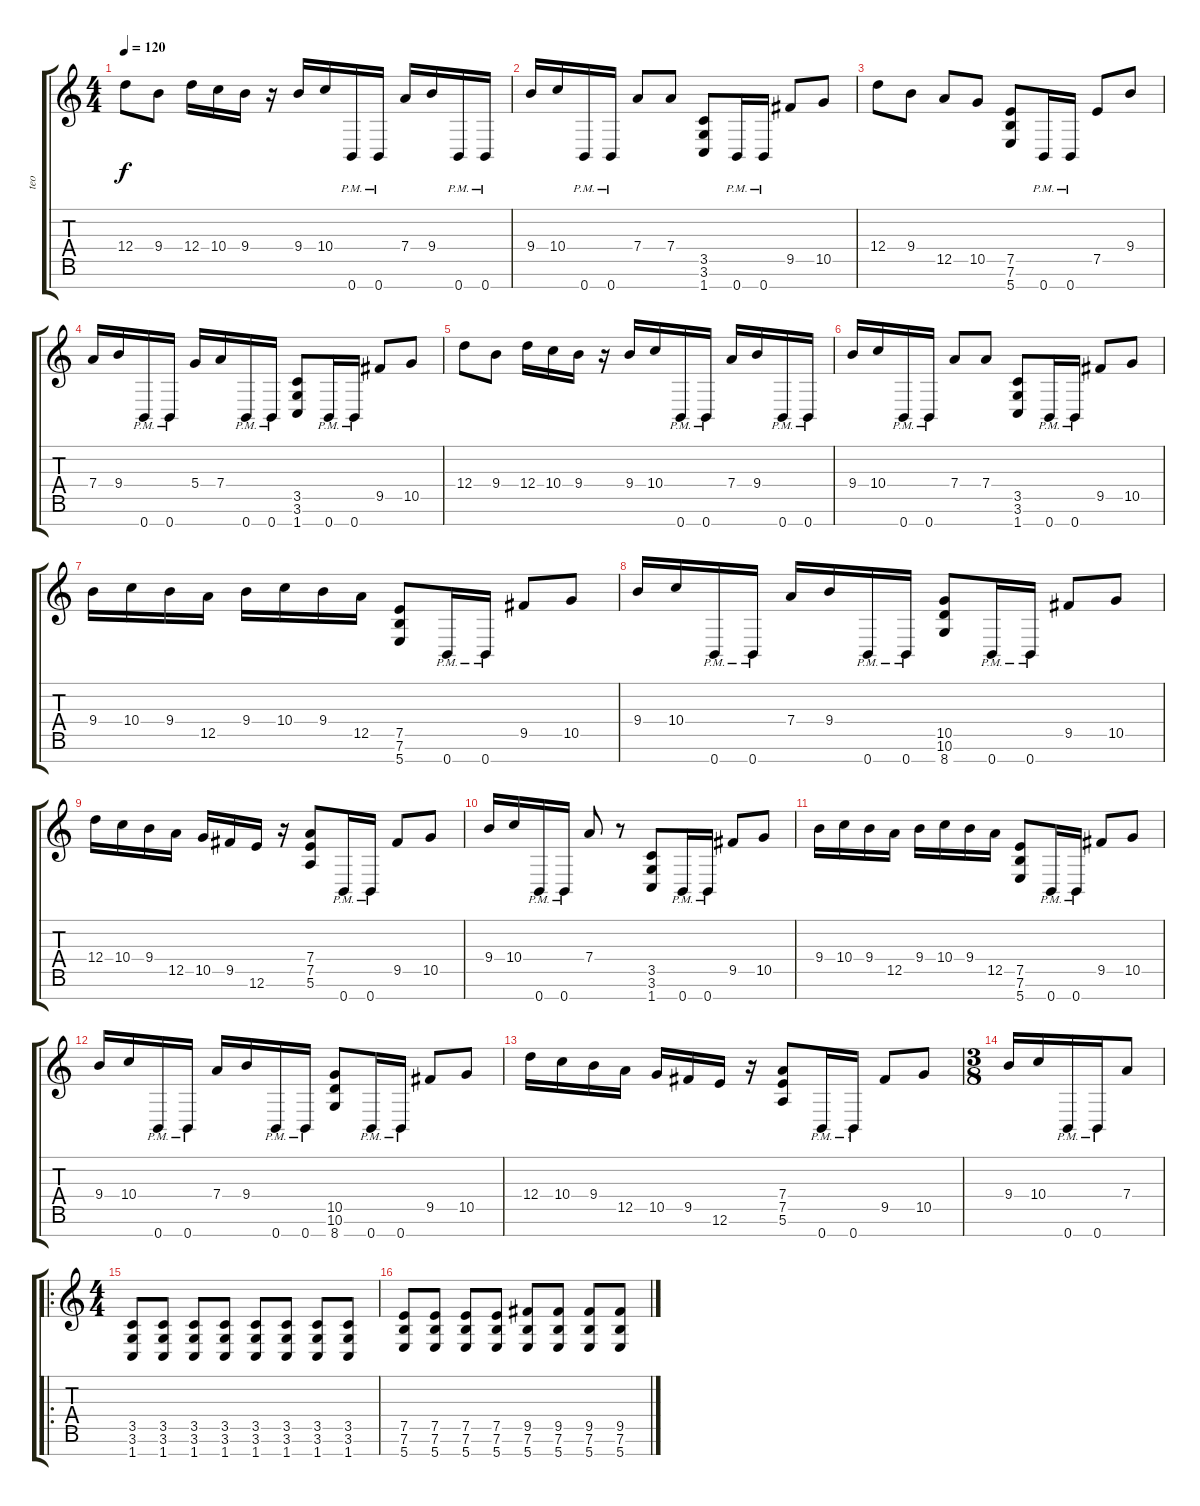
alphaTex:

\track ("teo" "teo") {instrument distortionguitar}
\staff {score tabs}
\tuning (E4 B3 G3 D3 A2 E2 B1) {hide}
\ts (4 4)
\tempo 120
\clef g2
\ks c
12.4.8{dy f} 9.4.8 12.4.16 10.4.16 9.4.16 r.16 9.4.16 10.4.16 0.7{pm}.16 0.7{pm}.16 7.4.16 9.4.16 0.7{pm}.16 0.7{pm}.16 |
9.4.16 10.4.16 0.7{pm}.16 0.7{pm}.16 7.4.8 7.4.8 (3.5 3.6 1.7).8 0.7{pm}.16 0.7{pm}.16 9.5.8 10.5.8 |
12.4.8 9.4.8 12.5.8 10.5.8 (7.5 7.6 5.7).8 0.7{pm}.16 0.7{pm}.16 7.5.8 9.4.8 |
7.4.16 9.4.16 0.7{pm}.16 0.7{pm}.16 5.4.16 7.4.16 0.7{pm}.16 0.7{pm}.16 (3.5 3.6 1.7).8 0.7{pm}.16 0.7{pm}.16 9.5.8 10.5.8 |
12.4.8 9.4.8 12.4.16 10.4.16 9.4.16 r.16 9.4.16 10.4.16 0.7{pm}.16 0.7{pm}.16 7.4.16 9.4.16 0.7{pm}.16 0.7{pm}.16 |
9.4.16 10.4.16 0.7{pm}.16 0.7{pm}.16 7.4.8 7.4.8 (3.5 3.6 1.7).8 0.7{pm}.16 0.7{pm}.16 9.5.8 10.5.8 |
9.4.16 10.4.16 9.4.16 12.5.16 9.4.16 10.4.16 9.4.16 12.5.16 (7.5 7.6 5.7).8 0.7{pm}.16 0.7{pm}.16 9.5.8 10.5.8 |
9.4.16 10.4.16 0.7{pm}.16 0.7{pm}.16 7.4.16 9.4.16 0.7{pm}.16 0.7{pm}.16 (10.5 10.6 8.7).8 0.7{pm}.16 0.7{pm}.16 9.5.8 10.5.8 |
12.4.16 10.4.16 9.4.16 12.5.16 10.5.16 9.5.16 12.6.16 r.16 (7.4 7.5 5.6).8 0.7{pm}.16 0.7{pm}.16 9.5.8 10.5.8 |
9.4.16 10.4.16 0.7{pm}.16 0.7{pm}.16 7.4.8 r.8 (3.5 3.6 1.7).8 0.7{pm}.16 0.7{pm}.16 9.5.8 10.5.8 |
9.4.16 10.4.16 9.4.16 12.5.16 9.4.16 10.4.16 9.4.16 12.5.16 (7.5 7.6 5.7).8 0.7{pm}.16 0.7{pm}.16 9.5.8 10.5.8 |
9.4.16 10.4.16 0.7{pm}.16 0.7{pm}.16 7.4.16 9.4.16 0.7{pm}.16 0.7{pm}.16 (10.5 10.6 8.7).8 0.7{pm}.16 0.7{pm}.16 9.5.8 10.5.8 |
12.4.16 10.4.16 9.4.16 12.5.16 10.5.16 9.5.16 12.6.16 r.16 (7.4 7.5 5.6).8 0.7{pm}.16 0.7{pm}.16 9.5.8 10.5.8 |
\ts (3 8)
9.4.16 10.4.16 0.7{pm}.16 0.7{pm}.16 7.4.8 |
\ro
\ts (4 4)
(3.5 3.6 1.7).8 (3.5 3.6 1.7).8 (3.5 3.6 1.7).8 (3.5 3.6 1.7).8 (3.5 3.6 1.7).8 (3.5 3.6 1.7).8 (3.5 3.6 1.7).8 (3.5 3.6 1.7).8 |
(7.5 7.6 5.7).8 (7.5 7.6 5.7).8 (7.5 7.6 5.7).8 (7.5 7.6 5.7).8 (9.5 7.6 5.7).8 (9.5 7.6 5.7).8 (9.5 7.6 5.7).8 (9.5 7.6 5.7).8
